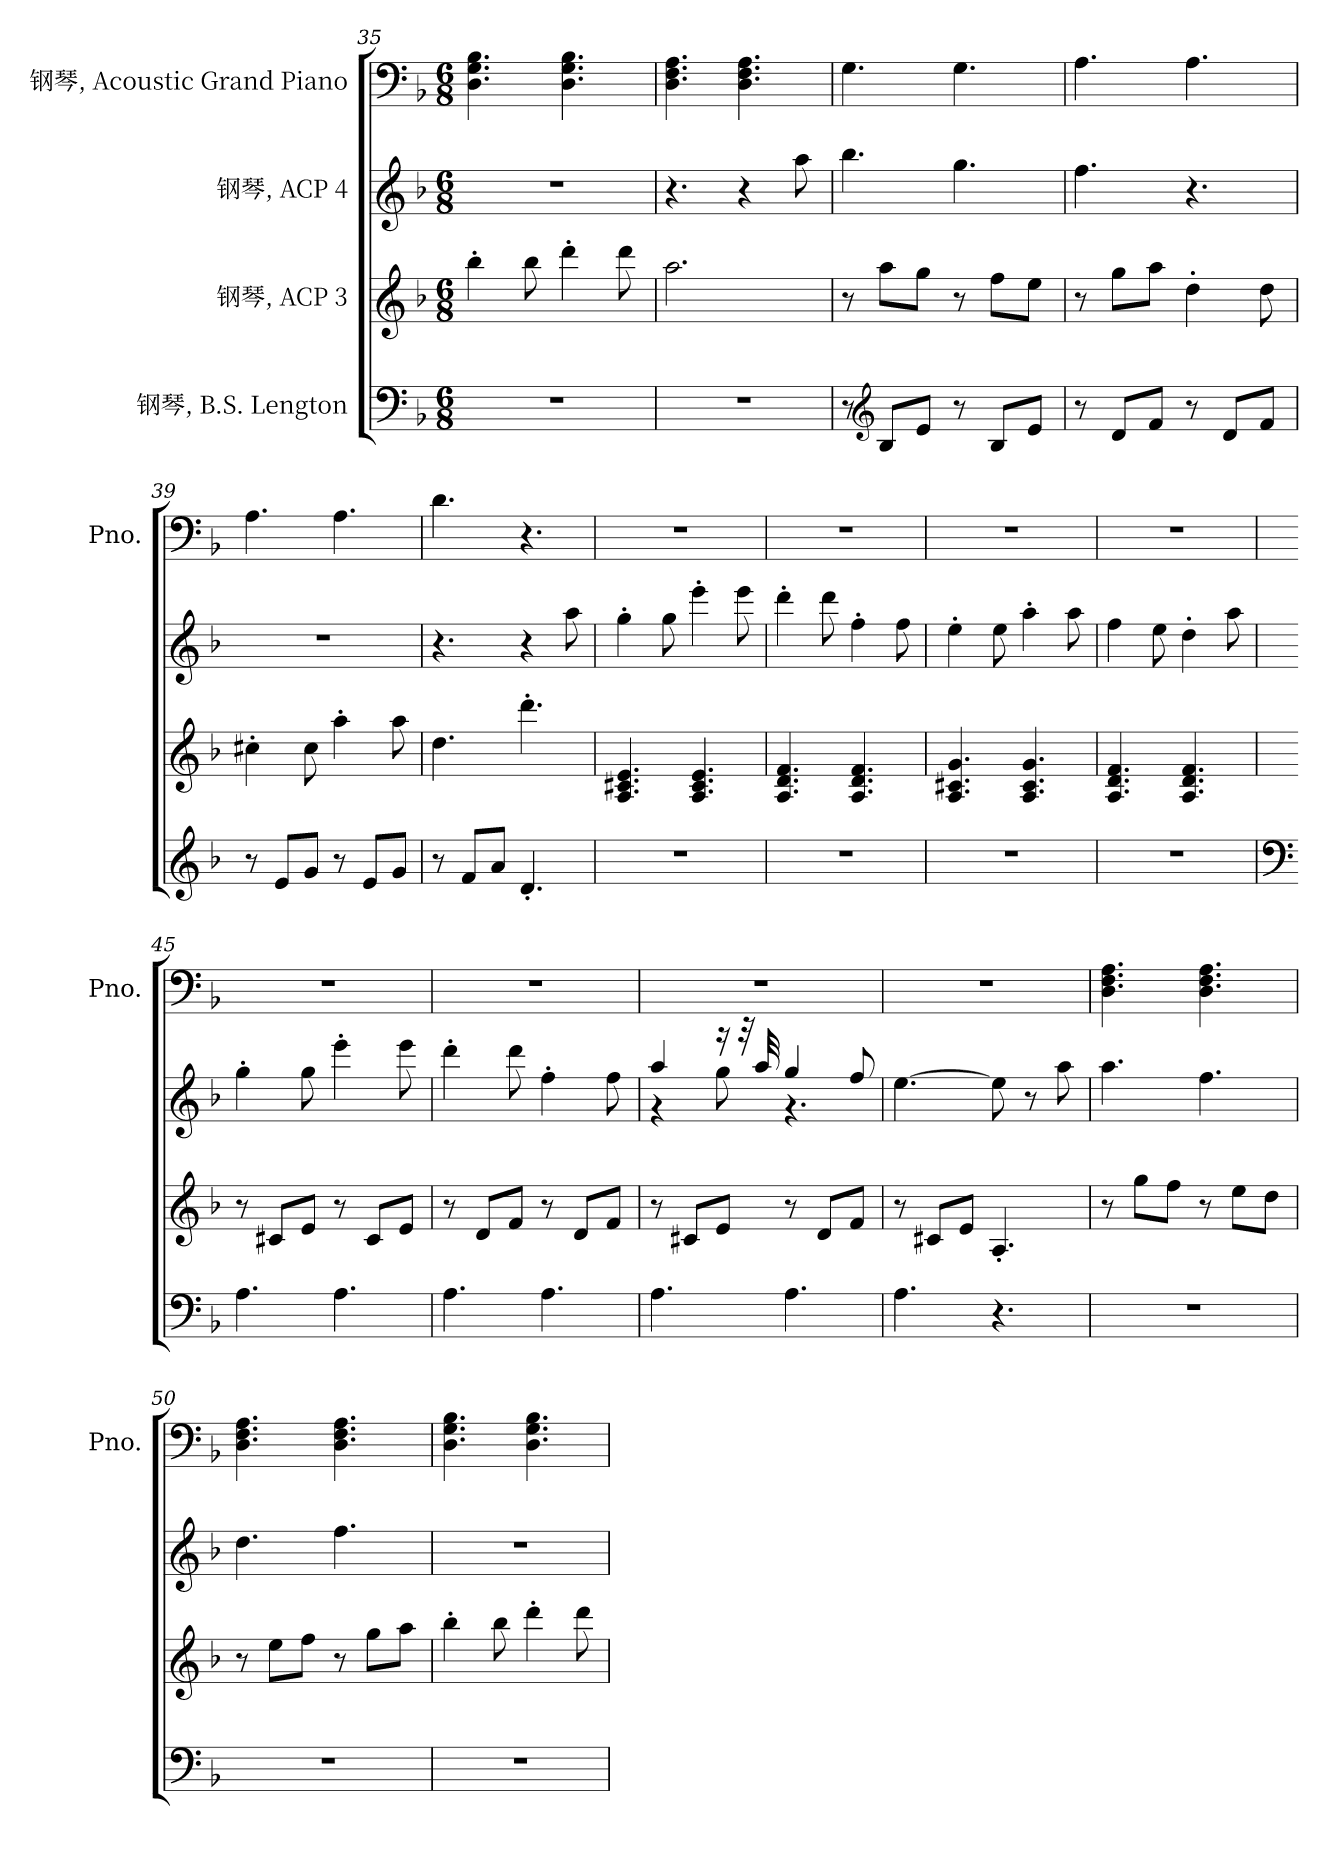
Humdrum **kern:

**kern	**kern	**kern	**kern
*part4	*part3	*part2	*part1
*staff4	*staff3	*staff2	*staff1
*I"钢琴, B.S. Lengton	*I"钢琴, ACP 3	*I"钢琴, ACP 4	*I"钢琴, Acoustic Grand Piano
*	*	*	*I'Pno.
!!LO:LB:g=z
*clefF4	*clefG2	*clefG2	*clefF4
*k[b-]	*k[b-]	*k[b-]	*k[b-]
*M6/8	*M6/8	*M6/8	*M6/8
=35	=35	=35	=35
2.r	4bb-'\	2.r	4.D\ 4.G\ 4.B-\
.	8bb-\	.	.
.	4ddd'\	.	4.D\ 4.G\ 4.B-\
.	8ddd\	.	.
=36	=36	=36	=36
2.r	2.aa\	4.r	4.D\ 4.F\ 4.A\
.	.	4r	4.D\ 4.F\ 4.A\
.	.	8aa\	.
=37	=37	=37	=37
8r	8r	4.bb-\	4.G\
*clefG2	*	*	*
8B-/L	8aa\L	.	.
8e/J	8gg\J	.	.
8r	8r	4.gg\	4.G\
8B-/L	8ff\L	.	.
8e/J	8ee\J	.	.
=38	=38	=38	=38
8r	8r	4.ff\	4.A\
8d/L	8gg\L	.	.
8f/J	8aa\J	.	.
8r	4dd'\	4.r	4.A\
8d/L	.	.	.
8f/J	8dd\	.	.
=39	=39	=39	=39
8r	4cc#X'\	2.r	4.A\
8e/L	.	.	.
8g/J	8cc#\	.	.
8r	4aa'\	.	4.A\
8e/L	.	.	.
8g/J	8aa\	.	.
=40	=40	=40	=40
8r	4.dd\	4.r	4.d\
8f/L	.	.	.
8a/J	.	.	.
4.d'/	4.ddd'\	4r	4.r
.	.	8aa\	.
=41	=41	=41	=41
2.r	4.A/ 4.c#X/ 4.e/	4gg'\	2.r
.	.	8gg\	.
.	4.A/ 4.c#/ 4.e/	4eee'\	.
.	.	8eee\	.
!!LO:PB:g=z
=42	=42	=42	=42
2.r	4.A/ 4.d/ 4.f/	4ddd'\	2.r
.	.	8ddd\	.
.	4.A/ 4.d/ 4.f/	4ff'\	.
.	.	8ff\	.
=43	=43	=43	=43
2.r	4.A/ 4.c#X/ 4.g/	4ee'\	2.r
.	.	8ee\	.
.	4.A/ 4.c#/ 4.g/	4aa'\	.
.	.	8aa\	.
=44	=44	=44	=44
2.r	4.A/ 4.d/ 4.f/	4ff\	2.r
.	.	8ee\	.
.	4.A/ 4.d/ 4.f/	4dd'\	.
.	.	8aa\	.
=45	=45	=45	=45
*clefF4	*	*	*
4.A\	8r	4gg'\	2.r
.	8c#X/L	.	.
.	8e/J	8gg\	.
4.A\	8r	4eee'\	.
.	8c#/L	.	.
.	8e/J	8eee\	.
=46	=46	=46	=46
4.A\	8r	4ddd'\	2.r
.	8d/L	.	.
.	8f/J	8ddd\	.
4.A\	8r	4ff'\	.
.	8d/L	.	.
.	8f/J	8ff\	.
=47	=47	=47	=47
*	*	*^	*
4.A\	8r	4aa/	4r	2.r
.	8c#X/L	.	.	.
.	8e/J	16r	8gg\	.
.	.	32r	.	.
.	.	32aa/	.	.
4.A\	8r	4gg/	4.r	.
.	8d/L	.	.	.
.	8f/J	8ff/	.	.
*	*	*v	*v	*
!!LO:LB:g=z
=48	=48	=48	=48
4.A\	8r	[4.ee\	2.r
.	8c#X/L	.	.
.	8e/J	.	.
4.r	4.A'/	8ee\]	.
.	.	8r	.
.	.	8aa\	.
=49	=49	=49	=49
2.r	8r	4.aa\	4.D\ 4.F\ 4.A\
.	8gg\L	.	.
.	8ff\J	.	.
.	8r	4.ff\	4.D\ 4.F\ 4.A\
.	8ee\L	.	.
.	8dd\J	.	.
=50	=50	=50	=50
2.r	8r	4.dd\	4.D\ 4.F\ 4.A\
.	8ee\L	.	.
.	8ff\J	.	.
.	8r	4.ff\	4.D\ 4.F\ 4.A\
.	8gg\L	.	.
.	8aa\J	.	.
=51	=51	=51	=51
2.r	4bb-'\	2.r	4.D\ 4.G\ 4.B-\
.	8bb-\	.	.
.	4ddd'\	.	4.D\ 4.G\ 4.B-\
.	8ddd\	.	.
=	=	=	=
*-	*-	*-	*-
